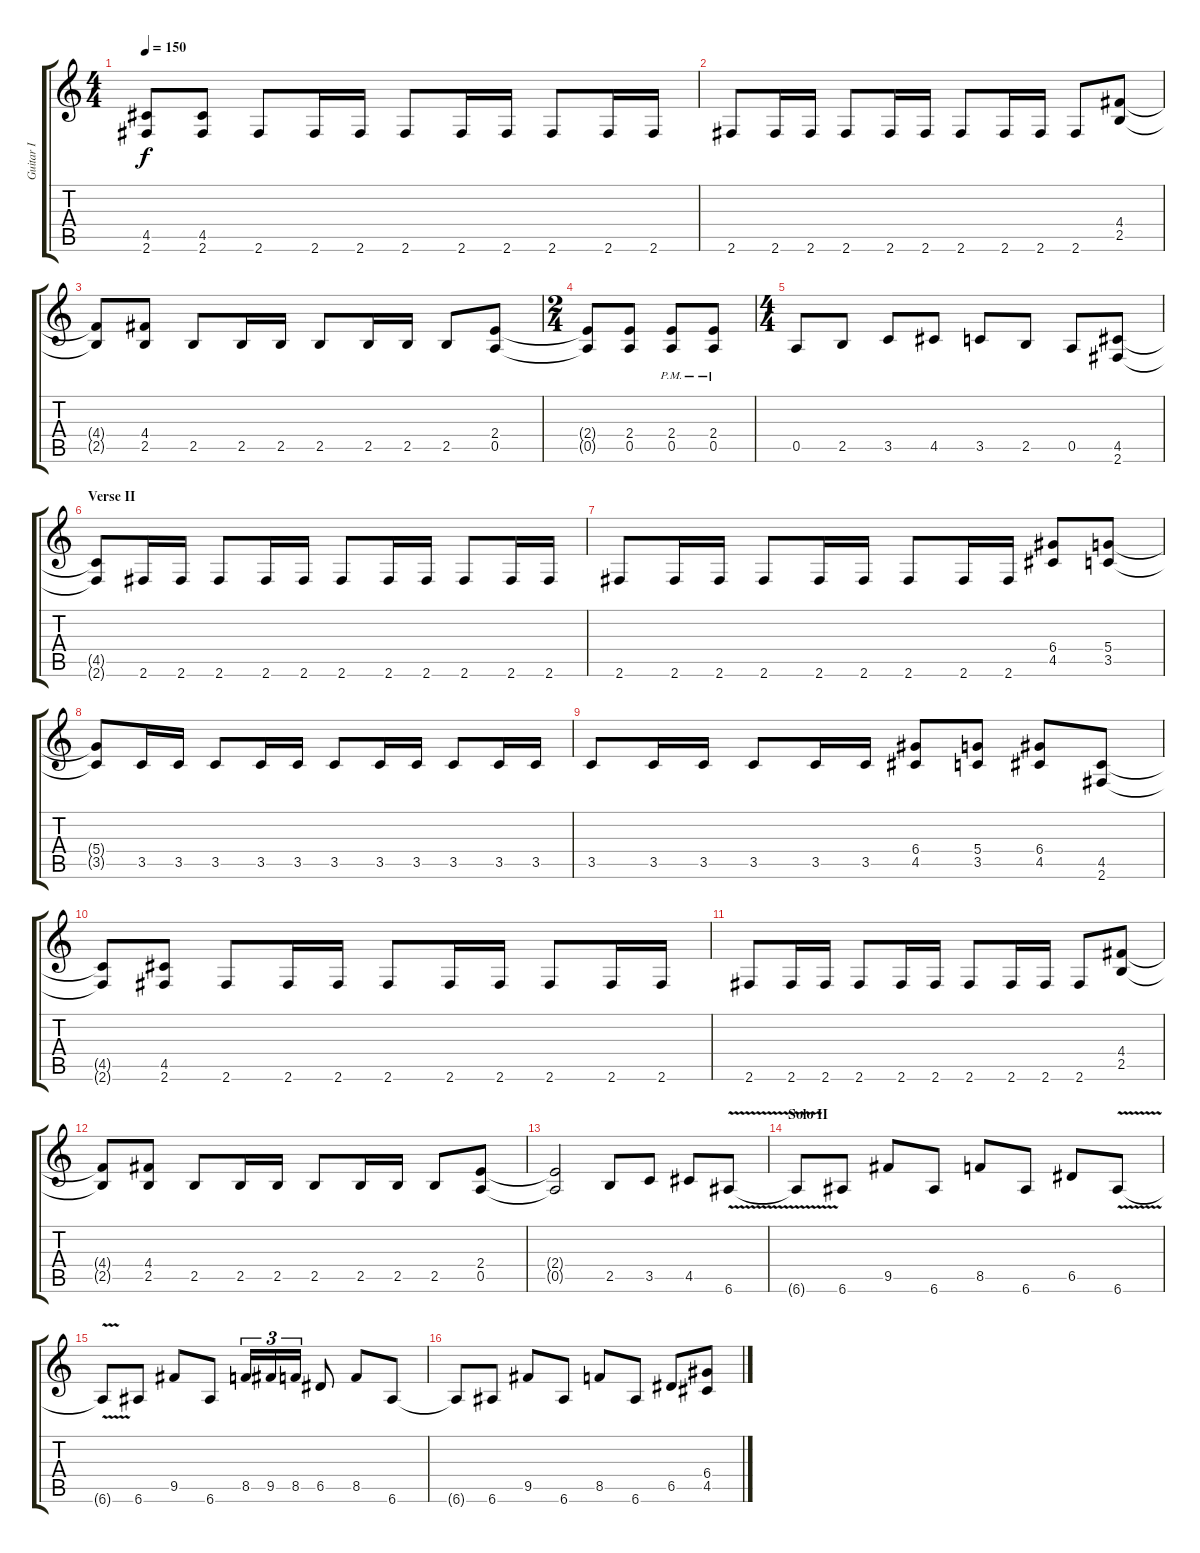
\track ("Guitar I" "Guitar I") {instrument distortionguitar}
\staff {score tabs}
\tuning (E4 B3 G3 D3 A2 E2) {hide}
\ts (4 4)
\tempo 150
\clef g2
\ks c
(4.5{t} 2.6{t}).8{dy f} (4.5 2.6).8 2.6.8 2.6.16 2.6.16 2.6.8 2.6.16 2.6.16 2.6.8 2.6.16 2.6.16 |
2.6.8 2.6.16 2.6.16 2.6.8 2.6.16 2.6.16 2.6.8 2.6.16 2.6.16 2.6.8 (4.4 2.5).8 |
(4.4{t} 2.5{t}).8 (4.4 2.5).8 2.5.8 2.5.16 2.5.16 2.5.8 2.5.16 2.5.16 2.5.8 (2.4 0.5).8 |
\ts (2 4)
(2.4{t} 0.5{t}).8 (2.4 0.5).8 (2.4{pm} 0.5{pm}).8 (2.4{pm} 0.5{pm}).8 |
\ts (4 4)
0.5.8 2.5.8 3.5.8 4.5.8 3.5.8 2.5.8 0.5.8 (4.5 2.6).8 |
\section ("" "Verse II")
(4.5{t} 2.6{t}).8 2.6.16 2.6.16 2.6.8 2.6.16 2.6.16 2.6.8 2.6.16 2.6.16 2.6.8 2.6.16 2.6.16 |
2.6.8 2.6.16 2.6.16 2.6.8 2.6.16 2.6.16 2.6.8 2.6.16 2.6.16 (6.4 4.5).8 (5.4 3.5).8 |
(5.4{t} 3.5{t}).8 3.5.16 3.5.16 3.5.8 3.5.16 3.5.16 3.5.8 3.5.16 3.5.16 3.5.8 3.5.16 3.5.16 |
3.5.8 3.5.16 3.5.16 3.5.8 3.5.16 3.5.16 (6.4 4.5).8 (5.4 3.5).8 (6.4 4.5).8 (4.5 2.6).8 |
(4.5{t} 2.6{t}).8 (4.5 2.6).8 2.6.8 2.6.16 2.6.16 2.6.8 2.6.16 2.6.16 2.6.8 2.6.16 2.6.16 |
2.6.8 2.6.16 2.6.16 2.6.8 2.6.16 2.6.16 2.6.8 2.6.16 2.6.16 2.6.8 (4.4 2.5).8 |
(4.4{t} 2.5{t}).8 (4.4 2.5).8 2.5.8 2.5.16 2.5.16 2.5.8 2.5.16 2.5.16 2.5.8 (2.4 0.5).8 |
(2.4{t} 0.5{t}).2 2.5.8 3.5.8 4.5.8 6.6{v}.8 |
\section ("" "Solo II")
6.6{t}.8 6.6.8 9.5.8 6.6.8 8.5.8 6.6.8 6.5.8 6.6{v}.8 |
6.6{t}.8 6.6.8 9.5.8 6.6.8 8.5.16{tu (3 2)} 9.5.16{tu (3 2)} 8.5.16{tu (3 2)} 6.5.8 8.5.8 6.6.8 |
6.6{t}.8 6.6.8 9.5.8 6.6.8 8.5.8 6.6.8 6.5.8 (6.4 4.5).8
